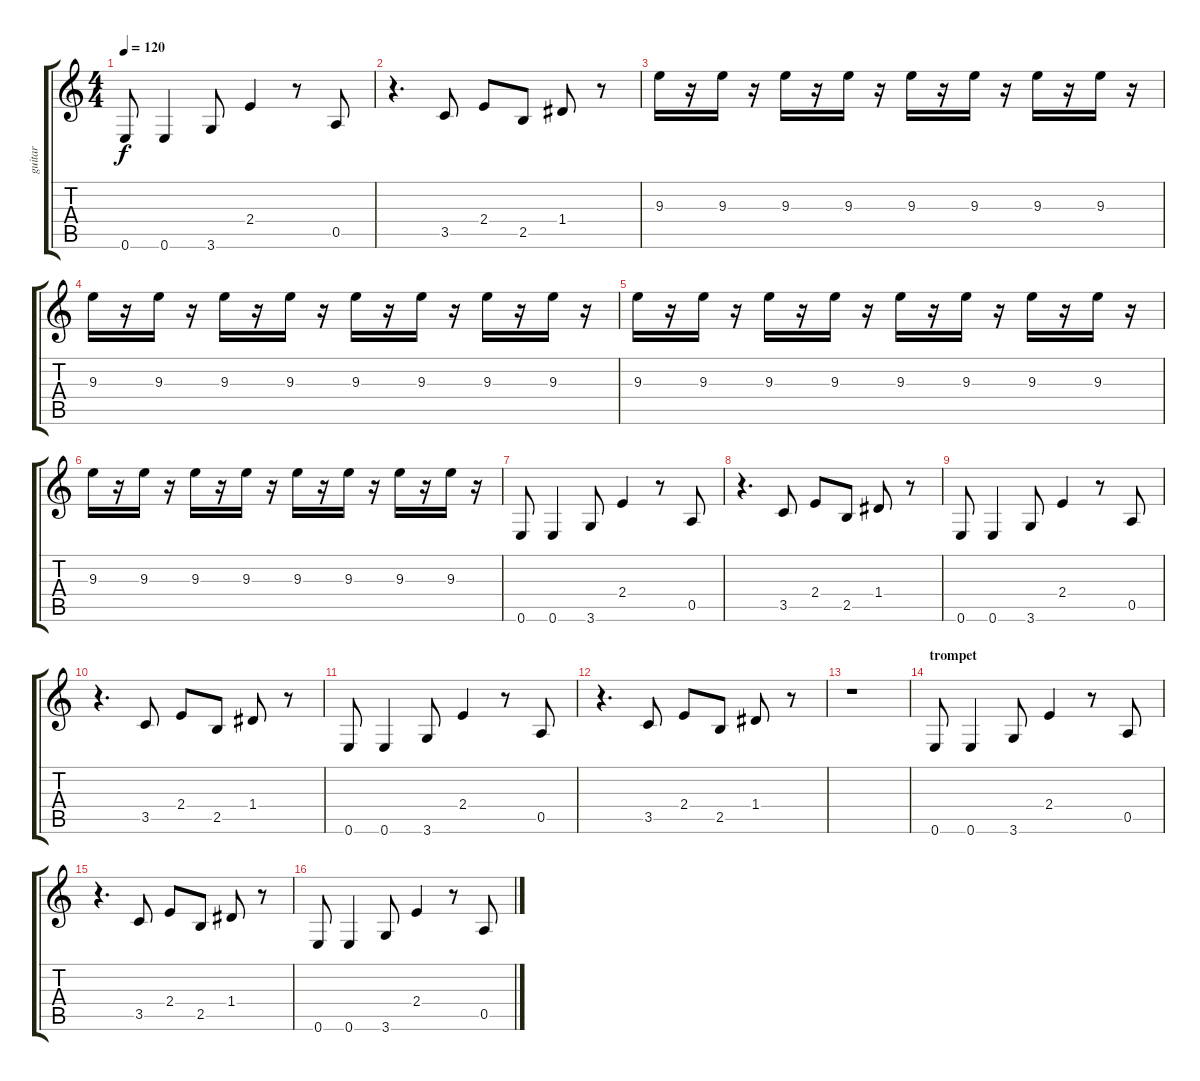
\track ("guitar" "guitar") {instrument acousticguitarsteel}
\staff {score tabs}
\tuning (E4 B3 G3 D3 A2 E2) {hide}
\ts (4 4)
\tempo 120
\clef g2
\ks c
0.6.8{dy f} 0.6.4 3.6.8 2.4.4 r.8 0.5.8 |
r.4{d} 3.5.8 2.4.8 2.5.8 1.4.8 r.8 |
9.3.16 r.16 9.3.16 r.16 9.3.16 r.16 9.3.16 r.16 9.3.16 r.16 9.3.16 r.16 9.3.16 r.16 9.3.16 r.16 |
9.3.16 r.16 9.3.16 r.16 9.3.16 r.16 9.3.16 r.16 9.3.16 r.16 9.3.16 r.16 9.3.16 r.16 9.3.16 r.16 |
9.3.16 r.16 9.3.16 r.16 9.3.16 r.16 9.3.16 r.16 9.3.16 r.16 9.3.16 r.16 9.3.16 r.16 9.3.16 r.16 |
9.3.16 r.16 9.3.16 r.16 9.3.16 r.16 9.3.16 r.16 9.3.16 r.16 9.3.16 r.16 9.3.16 r.16 9.3.16 r.16 |
0.6.8 0.6.4 3.6.8 2.4.4 r.8 0.5.8 |
r.4{d} 3.5.8 2.4.8 2.5.8 1.4.8 r.8 |
0.6.8 0.6.4 3.6.8 2.4.4 r.8 0.5.8 |
r.4{d} 3.5.8 2.4.8 2.5.8 1.4.8 r.8 |
0.6.8 0.6.4 3.6.8 2.4.4 r.8 0.5.8 |
r.4{d} 3.5.8 2.4.8 2.5.8 1.4.8 r.8 |
r.1 |
\section ("" "trompet")
0.6.8 0.6.4 3.6.8 2.4.4 r.8 0.5.8 |
r.4{d} 3.5.8 2.4.8 2.5.8 1.4.8 r.8 |
0.6.8 0.6.4 3.6.8 2.4.4 r.8 0.5.8
